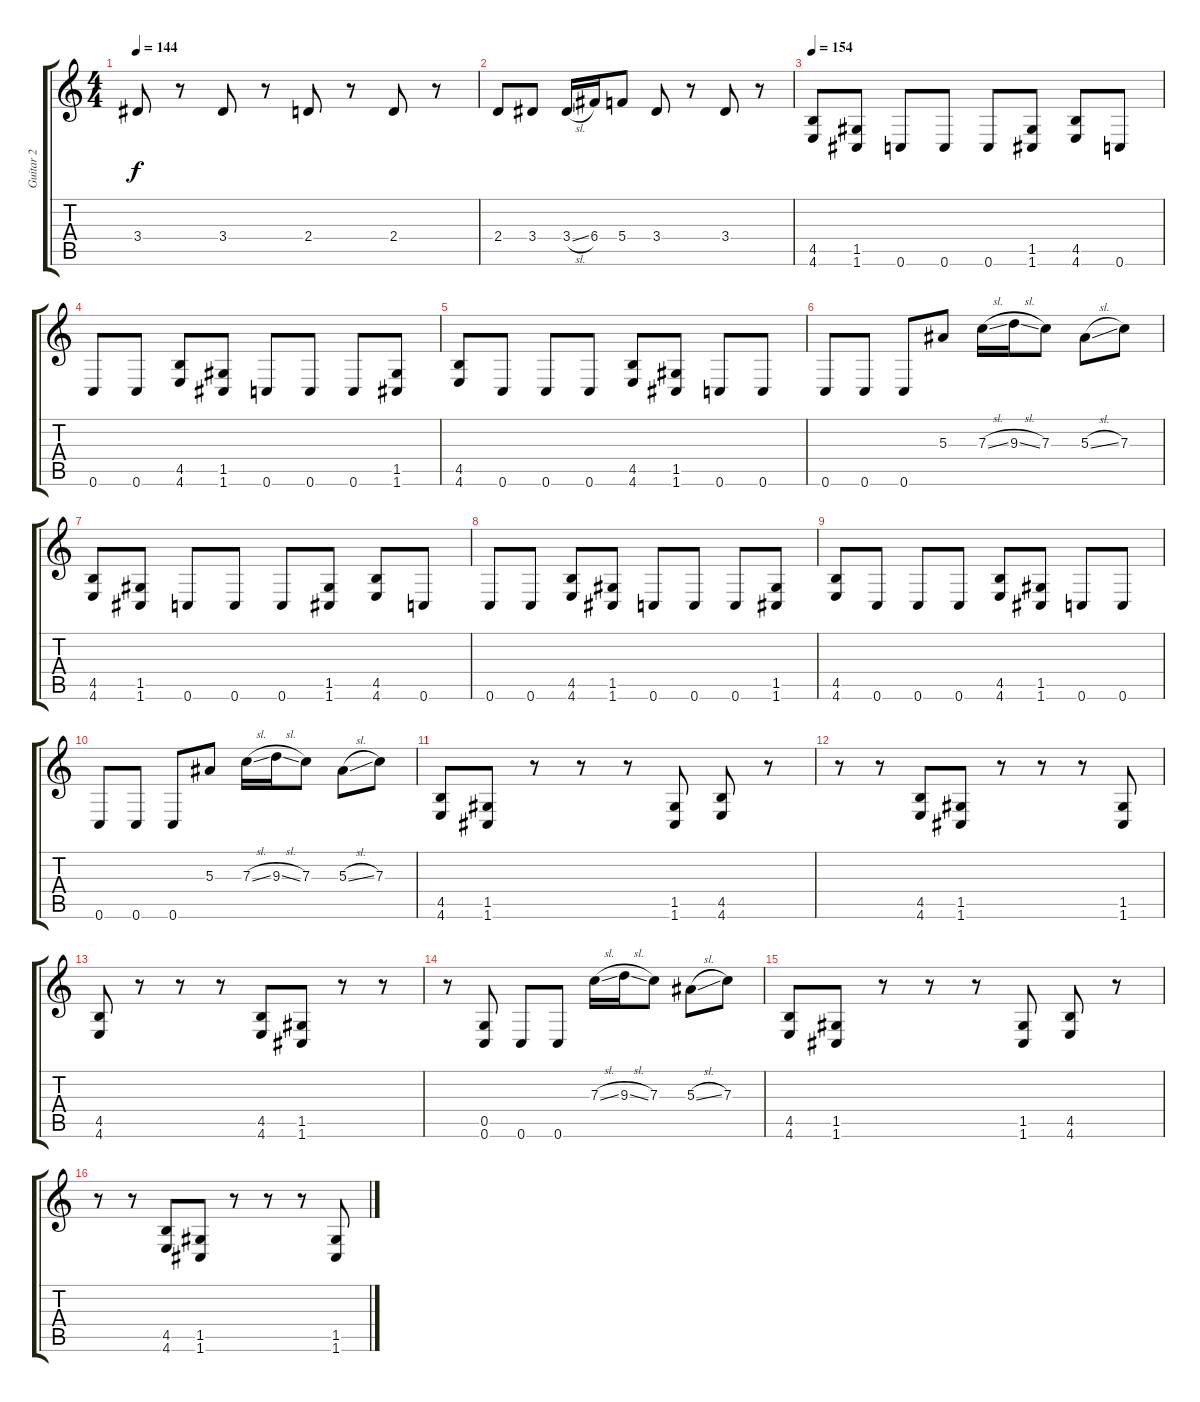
\track ("Guitar 2" "Guitar 2") {instrument distortionguitar}
\staff {score tabs}
\tuning (D4 A3 F3 C3 G2 C2) {hide}
\ts (4 4)
\tempo 144
\clef g2
\ks c
3.4.8{dy f} r.8 3.4.8 r.8 2.4.8 r.8 2.4.8 r.8 |
2.4.8 3.4.8 3.4{sl}.16 6.4.16 5.4.8 3.4.8 r.8 3.4.8 r.8 |
\tempo 154
(4.5 4.6).8 (1.5 1.6).8 0.6.8 0.6.8 0.6.8 (1.5 1.6).8 (4.5 4.6).8 0.6.8 |
0.6.8 0.6.8 (4.5 4.6).8 (1.5 1.6).8 0.6.8 0.6.8 0.6.8 (1.5 1.6).8 |
(4.5 4.6).8 0.6.8 0.6.8 0.6.8 (4.5 4.6).8 (1.5 1.6).8 0.6.8 0.6.8 |
0.6.8 0.6.8 0.6.8 5.3.8 7.3{sl}.16 9.3{sl}.16 7.3.8 5.3{sl}.8 7.3.8 |
(4.5 4.6).8 (1.5 1.6).8 0.6.8 0.6.8 0.6.8 (1.5 1.6).8 (4.5 4.6).8 0.6.8 |
0.6.8 0.6.8 (4.5 4.6).8 (1.5 1.6).8 0.6.8 0.6.8 0.6.8 (1.5 1.6).8 |
(4.5 4.6).8 0.6.8 0.6.8 0.6.8 (4.5 4.6).8 (1.5 1.6).8 0.6.8 0.6.8 |
0.6.8 0.6.8 0.6.8 5.3.8 7.3{sl}.16 9.3{sl}.16 7.3.8 5.3{sl}.8 7.3.8 |
(4.5 4.6).8 (1.5 1.6).8 r.8 r.8 r.8 (1.5 1.6).8 (4.5 4.6).8 r.8 |
r.8 r.8 (4.5 4.6).8 (1.5 1.6).8 r.8 r.8 r.8 (1.5 1.6).8 |
(4.5 4.6).8 r.8 r.8 r.8 (4.5 4.6).8 (1.5 1.6).8 r.8 r.8 |
r.8 (0.5 0.6).8 0.6.8 0.6.8 7.3{sl}.16 9.3{sl}.16 7.3.8 5.3{sl}.8 7.3.8 |
(4.5 4.6).8 (1.5 1.6).8 r.8 r.8 r.8 (1.5 1.6).8 (4.5 4.6).8 r.8 |
r.8 r.8 (4.5 4.6).8 (1.5 1.6).8 r.8 r.8 r.8 (1.5 1.6).8
